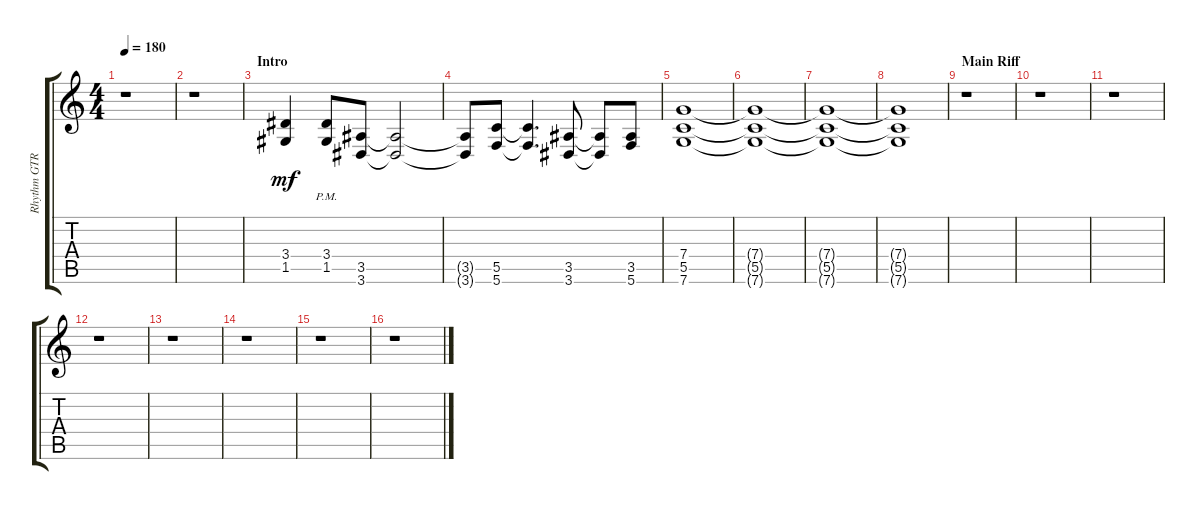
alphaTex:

\track ("Rhythm GTR 2" "Rhythm GTR") {instrument distortionguitar}
\staff {score tabs}
\tuning (D4 A3 F3 C3 G2 C2) {hide}
\ts (4 4)
\tempo 180
\clef g2
\ks aminor
r.1{dy mf instrument distortionguitar} |
r.1 |
\section ("" "Intro")
(3.4 1.5).4 (3.4{pm} 1.5{pm}).8 (3.5 3.6).8 (3.5{t} 3.6{t}).2 |
(3.5{t} 3.6{t}).8 (5.5 5.6).8 (5.5{t} 5.6{t}).4{d} (3.5 3.6).8 (3.5{t} 3.6{t}).8 (3.5 5.6).8 |
(7.4 5.5 7.6).1 |
(7.4{t} 5.5{t} 7.6{t}).1 |
(7.4{t} 5.5{t} 7.6{t}).1 |
(7.4{t} 5.5{t} 7.6{t}).1 |
\section ("" "Main Riff")
r.1 |
r.1 |
r.1 |
r.1 |
r.1 |
r.1 |
r.1 |
r.1
